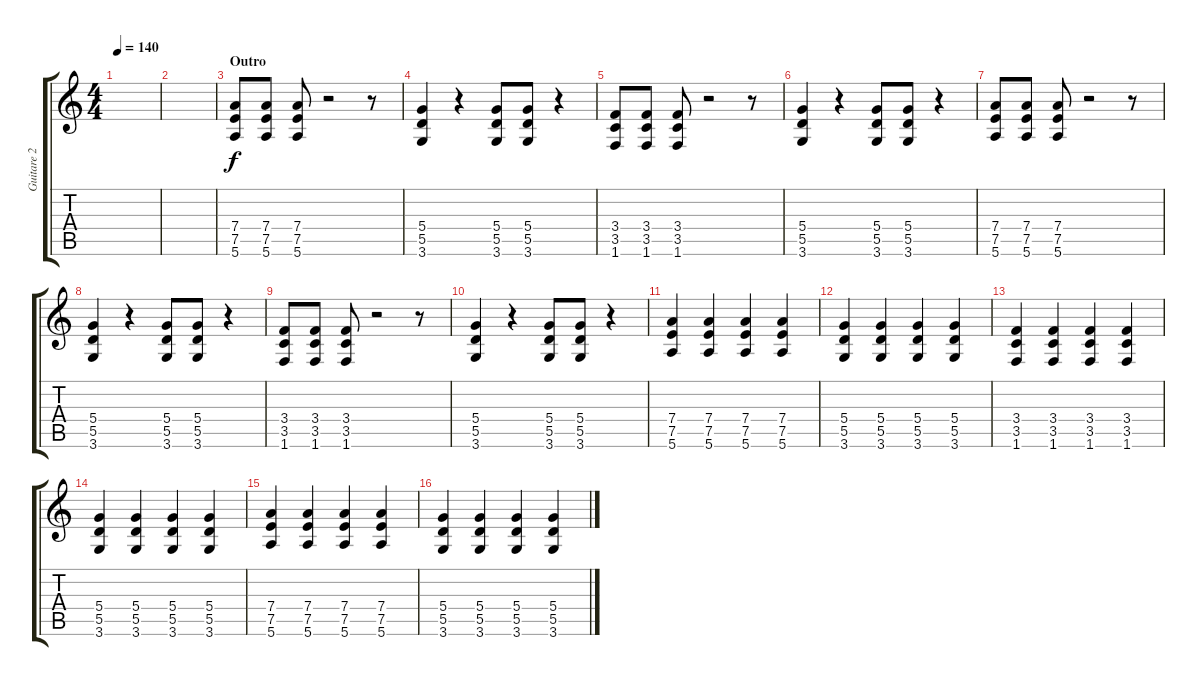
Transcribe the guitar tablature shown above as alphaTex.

\track ("Guitare 2" "Guitare 2") {instrument overdrivenguitar}
\staff {score tabs}
\tuning (E4 B3 G3 D3 A2 E2) {hide}
\ts (4 4)
\tempo 140
\clef g2
\ks c
|
|
\section ("" "Outro")
(7.4 7.5 5.6).8 (7.4 7.5 5.6).8 (7.4 7.5 5.6).8 r.2 r.8 |
(5.4 5.5 3.6).4 r.4 (5.4 5.5 3.6).8 (5.4 5.5 3.6).8 r.4 |
(3.4 3.5 1.6).8 (3.4 3.5 1.6).8 (3.4 3.5 1.6).8 r.2 r.8 |
(5.4 5.5 3.6).4 r.4 (5.4 5.5 3.6).8 (5.4 5.5 3.6).8 r.4 |
(7.4 7.5 5.6).8 (7.4 7.5 5.6).8 (7.4 7.5 5.6).8 r.2 r.8 |
(5.4 5.5 3.6).4 r.4 (5.4 5.5 3.6).8 (5.4 5.5 3.6).8 r.4 |
(3.4 3.5 1.6).8 (3.4 3.5 1.6).8 (3.4 3.5 1.6).8 r.2 r.8 |
(5.4 5.5 3.6).4 r.4 (5.4 5.5 3.6).8 (5.4 5.5 3.6).8 r.4 |
(7.4 7.5 5.6).4 (7.4 7.5 5.6).4 (7.4 7.5 5.6).4 (7.4 7.5 5.6).4 |
(5.4 5.5 3.6).4 (5.4 5.5 3.6).4 (5.4 5.5 3.6).4 (5.4 5.5 3.6).4 |
(3.4 3.5 1.6).4 (3.4 3.5 1.6).4 (3.4 3.5 1.6).4 (3.4 3.5 1.6).4 |
(5.4 5.5 3.6).4 (5.4 5.5 3.6).4 (5.4 5.5 3.6).4 (5.4 5.5 3.6).4 |
(7.4 7.5 5.6).4 (7.4 7.5 5.6).4 (7.4 7.5 5.6).4 (7.4 7.5 5.6).4 |
(5.4 5.5 3.6).4 (5.4 5.5 3.6).4 (5.4 5.5 3.6).4 (5.4 5.5 3.6).4
